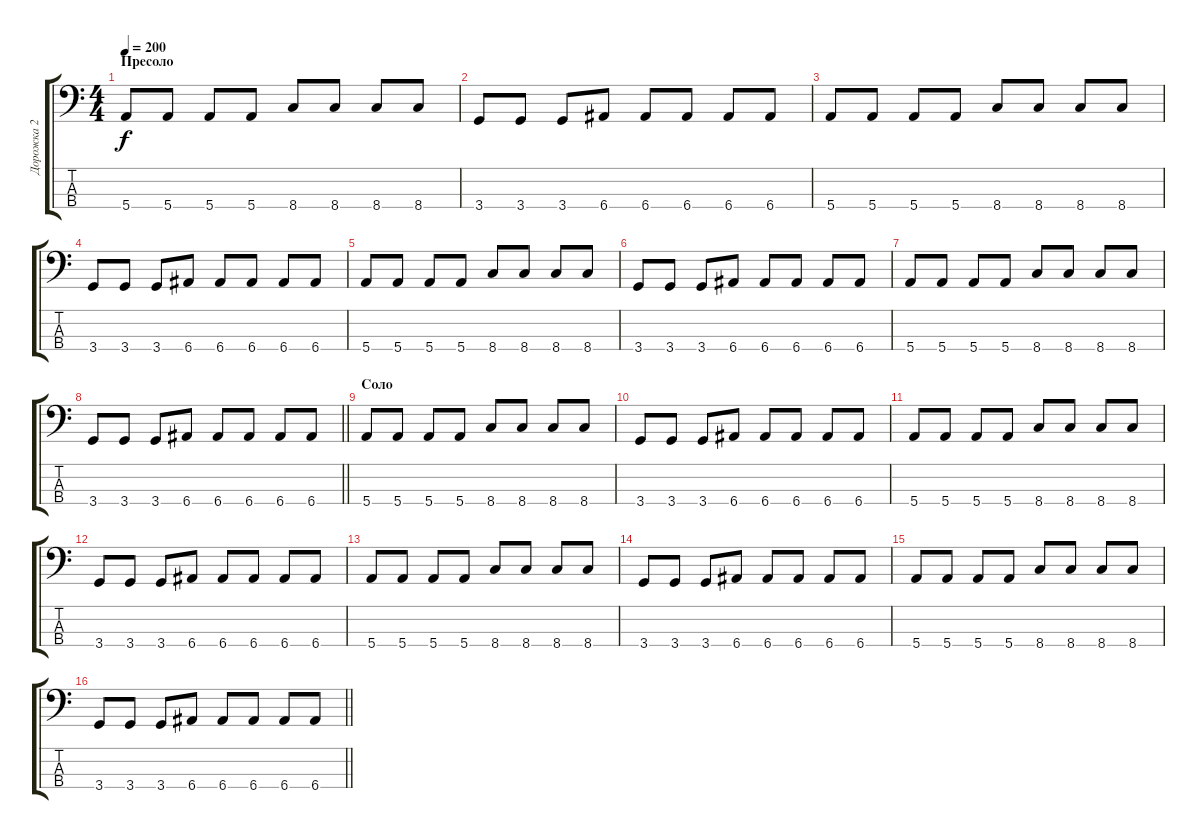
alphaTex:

\track ("Дорожка 2" "Дорожка 2") {instrument electricbasspick}
\staff {score tabs}
\tuning (G2 D2 A1 E1) {hide}
\ts (4 4)
\section ("" "Пресоло")
\tempo 200
\clef f4
\ks c
5.4.8{dy f} 5.4.8 5.4.8 5.4.8 8.4.8 8.4.8 8.4.8 8.4.8 |
3.4.8 3.4.8 3.4.8 6.4.8 6.4.8 6.4.8 6.4.8 6.4.8 |
5.4.8 5.4.8 5.4.8 5.4.8 8.4.8 8.4.8 8.4.8 8.4.8 |
3.4.8 3.4.8 3.4.8 6.4.8 6.4.8 6.4.8 6.4.8 6.4.8 |
5.4.8 5.4.8 5.4.8 5.4.8 8.4.8 8.4.8 8.4.8 8.4.8 |
3.4.8 3.4.8 3.4.8 6.4.8 6.4.8 6.4.8 6.4.8 6.4.8 |
5.4.8 5.4.8 5.4.8 5.4.8 8.4.8 8.4.8 8.4.8 8.4.8 |
\barLineRight lightlight
3.4.8 3.4.8 3.4.8 6.4.8 6.4.8 6.4.8 6.4.8 6.4.8 |
\section ("" "Соло")
5.4.8 5.4.8 5.4.8 5.4.8 8.4.8 8.4.8 8.4.8 8.4.8 |
3.4.8 3.4.8 3.4.8 6.4.8 6.4.8 6.4.8 6.4.8 6.4.8 |
5.4.8 5.4.8 5.4.8 5.4.8 8.4.8 8.4.8 8.4.8 8.4.8 |
3.4.8 3.4.8 3.4.8 6.4.8 6.4.8 6.4.8 6.4.8 6.4.8 |
5.4.8 5.4.8 5.4.8 5.4.8 8.4.8 8.4.8 8.4.8 8.4.8 |
3.4.8 3.4.8 3.4.8 6.4.8 6.4.8 6.4.8 6.4.8 6.4.8 |
5.4.8 5.4.8 5.4.8 5.4.8 8.4.8 8.4.8 8.4.8 8.4.8 |
\barLineRight lightlight
3.4.8 3.4.8 3.4.8 6.4.8 6.4.8 6.4.8 6.4.8 6.4.8
